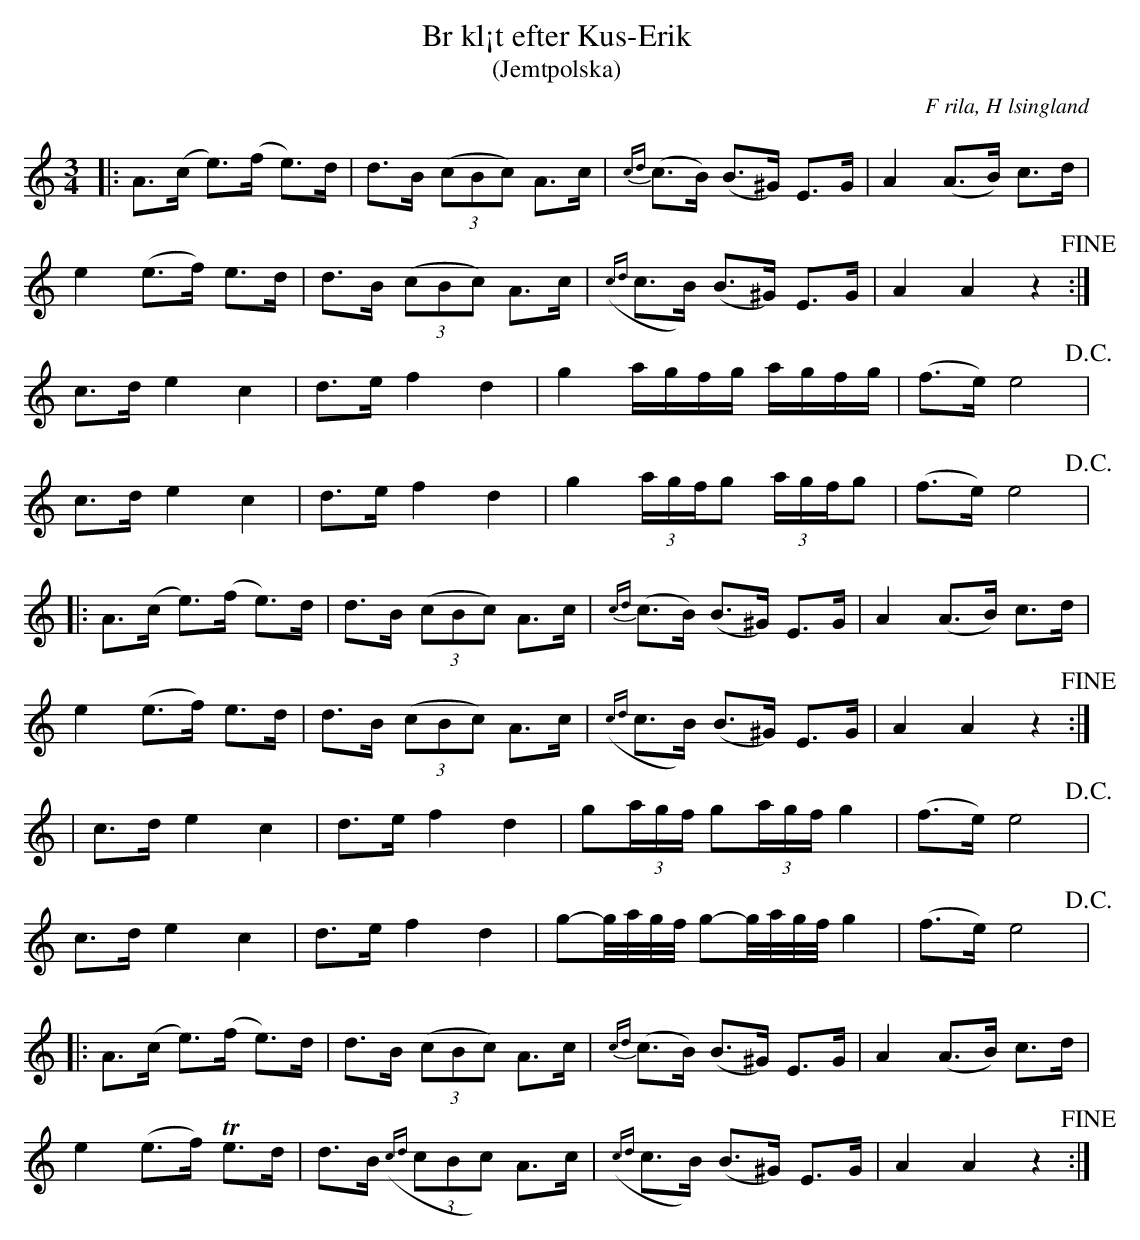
X:1
T: Br kl¡t efter Kus-Erik
T: (Jemtpolska)
O: F rila, H lsingland
M: 3/4
L: 1/8
K: Am
|:A>(c e>)(f e)>d | d>B ((3cBc) A>c | {cd}(c>B) (B>^G)   E>G      | A2    (A>B) c>d  |
e2   (e>f) e>d  | d>B ((3cBc) A>c | ({cd}c>B)    (B>^G)   E>G      | A2    A2    z2  !fine! :|
K: C
c>d  e2    c2   | d>e f2      d2  | g2        a/g/f/g/ a/g/f/g/ | (f>e) e4 !D.C.!       |
c>d  e2    c2   | d>e f2      d2  | g2        (3a/g/f/g (3a/g/f/g | (f>e) e4 !D.C.!       |
|:A>(c e>)(f e)>d | d>B ((3cBc) A>c | {cd}(c>B) (B>^G)   E>G      | A2    (A>B) c>d  |
e2   (e>f) e>d  | d>B ((3cBc) A>c | ({cd}c>B)    (B>^G)   E>G      | A2    A2    z2  !fine! :|
K: C
|c>d  e2    c2   | d>e f2      d2  | g(3a/g/f/        g(3a/g/f/ g2 | (f>e) e4 !D.C.!       |
c>d  e2    c2   | d>e f2      d2  | g-g//a//g//f//        g-g//a//g//f// g2  | (f>e) e4 !D.C.!       |
|:A>(c e>)(f e)>d | d>B ((3cBc) A>c | {cd}(c>B) (B>^G)   E>G      | A2    (A>B) c>d  |
e2   (e>f) Te>d  | d>B ((3{cd}cBc) A>c | ({cd}c>B)    (B>^G)   E>G      | A2    A2    z2  !fine! :|
